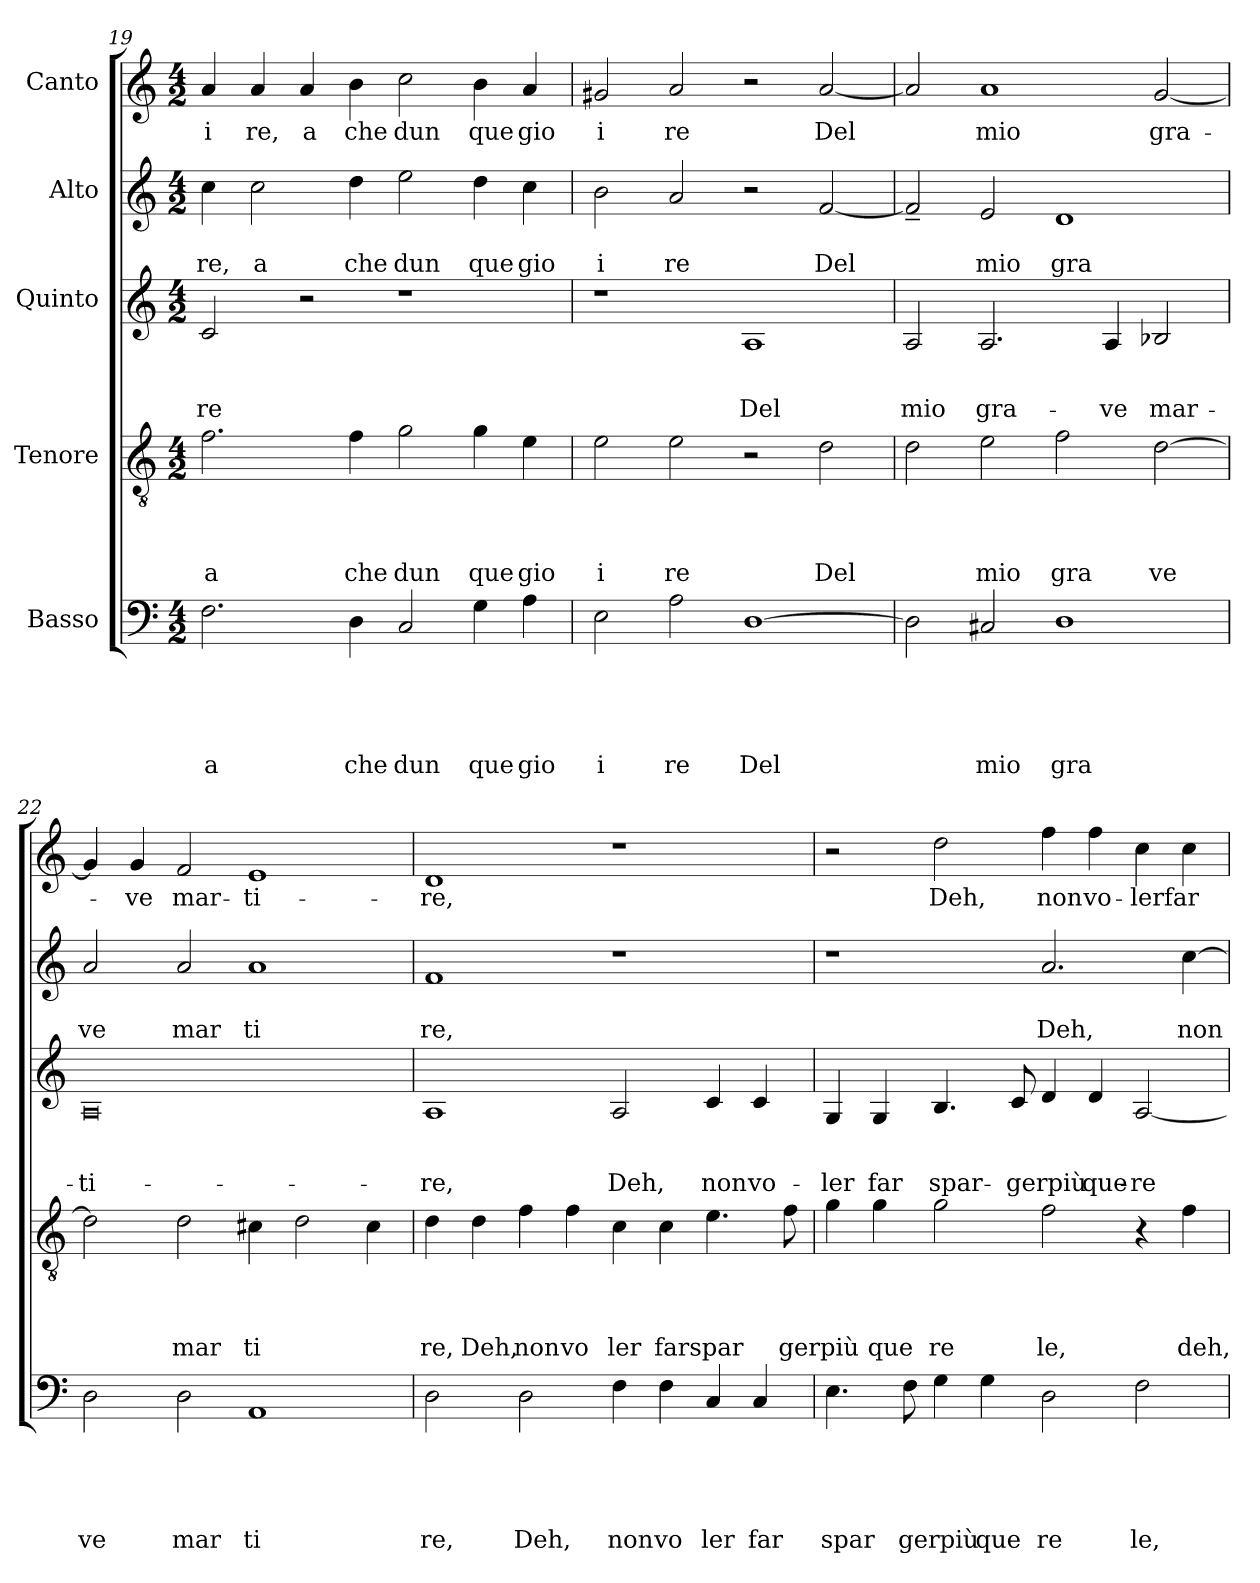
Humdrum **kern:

**kern	**text	**text	**text	**text	**text	**kern	**text	**text	**text	**text	**kern	**text	**text	**text	**kern	**text	**text	**kern	**text
*part5	*part5	*part5	*part5	*part5	*part5	*part4	*part4	*part4	*part4	*part4	*part3	*part3	*part3	*part3	*part2	*part2	*part2	*part1	*part1
*staff5	*staff5	*staff5	*staff5	*staff5	*staff5	*staff4	*staff4	*staff4	*staff4	*staff4	*staff3	*staff3	*staff3	*staff3	*staff2	*staff2	*staff2	*staff1	*staff1
*I"Basso	*	*	*	*	*	*I"Tenore	*	*	*	*	*I"Quinto	*	*	*	*I"Alto	*	*	*I"Canto	*
*clefF4	*	*	*	*	*	*clefGv2	*	*	*	*	*clefG2	*	*	*	*clefG2	*	*	*clefG2	*
*k[]	*	*	*	*	*	*k[]	*	*	*	*	*k[]	*	*	*	*k[]	*	*	*k[]	*
*C:	*	*	*	*	*	*C:	*	*	*	*	*C:	*	*	*	*C:	*	*	*C:	*
*M4/2	*	*	*	*	*	*M4/2	*	*	*	*	*M4/2	*	*	*	*M4/2	*	*	*M4/2	*
=19	=19	=19	=19	=19	=19	=19	=19	=19	=19	=19	=19	=19	=19	=19	=19	=19	=19	=19	=19
!	!	!	!	!	!LO:LY:b	!	!	!	!	!LO:LY:b	!	!	!	!LO:LY:b	!	!	!LO:LY:b	!	!LO:LY:b
2.F\	.	.	.	.	a	2.f\	.	.	.	a	2c/	.	.	-re	4cc\	.	re,	4a/	i
!	!	!	!	!	!	!	!	!	!	!	!	!	!	!	!	!	!LO:LY:b	!	!LO:LY:b
.	.	.	.	.	.	.	.	.	.	.	.	.	.	.	2cc\	.	a	4a/	re,
!	!	!	!	!	!	!	!	!	!	!	!	!	!	!	!	!	!	!	!LO:LY:b
.	.	.	.	.	.	.	.	.	.	.	2r	.	.	.	.	.	.	4a/	a
!	!	!	!	!	!LO:LY:b	!	!	!	!	!LO:LY:b	!	!	!	!	!	!	!LO:LY:b	!	!LO:LY:b
4D\	.	.	.	.	che	4f\	.	.	.	che	.	.	.	.	4dd\	.	che	4b\	che
!	!	!	!	!	!LO:LY:b	!	!	!	!	!LO:LY:b	!	!	!	!	!	!	!LO:LY:b	!	!LO:LY:b
2C/	.	.	.	.	dun	2g\	.	.	.	dun	1r	.	.	.	2ee\	.	dun	2cc\	dun
!	!	!	!	!	!LO:LY:b	!	!	!	!	!LO:LY:b	!	!	!	!	!	!	!LO:LY:b	!	!LO:LY:b
4G\	.	.	.	.	que	4g\	.	.	.	que	.	.	.	.	4dd\	.	que	4b\	que
!	!	!	!	!	!LO:LY:b	!	!	!	!	!LO:LY:b	!	!	!	!	!	!	!LO:LY:b	!	!LO:LY:b
4A\	.	.	.	.	gio	4e\	.	.	.	gio	.	.	.	.	4cc\	.	gio	4a/	gio
=20	=20	=20	=20	=20	=20	=20	=20	=20	=20	=20	=20	=20	=20	=20	=20	=20	=20	=20	=20
!	!	!	!	!	!LO:LY:b	!	!	!	!	!LO:LY:b	!	!	!	!	!	!	!LO:LY:b	!	!LO:LY:b
2E\	.	.	.	.	i	2e\	.	.	.	i	1r	.	.	.	2b\	.	i	2g#X/	i
!	!	!	!	!	!LO:LY:b	!	!	!	!	!LO:LY:b	!	!	!	!	!	!	!LO:LY:b	!	!LO:LY:b
2A\	.	.	.	.	re	2e\	.	.	.	re	.	.	.	.	2a/	.	re	2a/	re
!	!	!	!	!	!LO:LY:b	!	!	!	!	!	!	!	!	!LO:LY:b	!	!	!	!	!
[<1D	.	.	.	.	Del	2r	.	.	.	.	1A	.	.	Del	2r	.	.	2r	.
!	!	!	!	!	!	!	!	!	!	!LO:LY:b	!	!	!	!	!	!	!LO:LY:b	!	!LO:LY:b
.	.	.	.	.	.	2d\	.	.	.	Del	.	.	.	.	[<2f/	.	Del	[<2a/	Del
!!LO:LB:g=z
=21	=21	=21	=21	=21	=21	=21	=21	=21	=21	=21	=21	=21	=21	=21	=21	=21	=21	=21	=21
!	!	!	!	!	!	!	!	!	!	!	!	!	!	!LO:LY:b	!	!	!	!	!
2D\]	.	.	.	.	.	2d\	.	.	.	.	2A/	.	.	mio	2f~</]	.	.	2a/]	.
!	!	!	!	!	!LO:LY:b	!	!	!	!	!LO:LY:b	!	!	!	!LO:LY:b	!	!	!LO:LY:b	!	!LO:LY:b
2C#X/	.	.	.	.	mio	2e\	.	.	.	mio	2.A/	.	.	gra-	2e/	.	mio	1a	mio
!	!	!	!	!	!LO:LY:b	!	!	!	!	!LO:LY:b	!	!	!	!	!	!	!LO:LY:b	!	!
1D	.	.	.	.	gra	2f\	.	.	.	gra	.	.	.	.	1d	.	gra	.	.
!	!	!	!	!	!	!	!	!	!	!	!	!	!	!LO:LY:b	!	!	!	!	!
.	.	.	.	.	.	.	.	.	.	.	4A/	.	.	-ve	.	.	.	.	.
!	!	!	!	!	!	!	!	!	!	!LO:LY:b	!	!	!	!LO:LY:b	!	!	!	!	!LO:LY:b
.	.	.	.	.	.	[>2d\	.	.	.	ve	2B-X/	.	.	mar-	.	.	.	[<2g/	gra-
=22	=22	=22	=22	=22	=22	=22	=22	=22	=22	=22	=22	=22	=22	=22	=22	=22	=22	=22	=22
!	!	!	!	!	!LO:LY:b	!	!	!	!	!	!	!	!	!LO:LY:b	!	!	!LO:LY:b	!	!
2D\	.	.	.	.	ve	2d\]	.	.	.	.	0A	.	.	-ti-	2a/	.	ve	4g/]	.
!	!	!	!	!	!	!	!	!	!	!	!	!	!	!	!	!	!	!	!LO:LY:b
.	.	.	.	.	.	.	.	.	.	.	.	.	.	.	.	.	.	4g/	-ve
!	!	!	!	!	!LO:LY:b	!	!	!	!	!LO:LY:b	!	!	!	!	!	!	!LO:LY:b	!	!LO:LY:b
2D\	.	.	.	.	mar	2d\	.	.	.	mar	.	.	.	.	2a/	.	mar	2f/	mar-
!	!	!	!	!	!LO:LY:b	!	!	!	!	!LO:LY:b	!	!	!	!	!	!	!LO:LY:b	!	!LO:LY:b
1AA	.	.	.	.	ti	4c#X\	.	.	.	ti	.	.	.	.	1a	.	ti	1e	-ti-
.	.	.	.	.	.	2d\	.	.	.	.	.	.	.	.	.	.	.	.	.
.	.	.	.	.	.	4c#\	.	.	.	.	.	.	.	.	.	.	.	.	.
=23	=23	=23	=23	=23	=23	=23	=23	=23	=23	=23	=23	=23	=23	=23	=23	=23	=23	=23	=23
!	!	!	!	!	!LO:LY:b	!	!	!	!	!LO:LY:b	!	!	!	!LO:LY:b	!	!	!LO:LY:b	!	!LO:LY:b
2D\	.	.	.	.	re,	4d\	.	.	.	re,	1A	.	.	-re,	1f	.	re,	1d	-re,
!	!	!	!	!	!	!	!	!	!	!LO:LY:b	!	!	!	!	!	!	!	!	!
.	.	.	.	.	.	4d\	.	.	.	Deh,	.	.	.	.	.	.	.	.	.
!	!	!	!	!	!LO:LY:b	!	!	!	!	!LO:LY:b	!	!	!	!	!	!	!	!	!
2D\	.	.	.	.	Deh,	4f\	.	.	.	non	.	.	.	.	.	.	.	.	.
!	!	!	!	!	!	!	!	!	!	!LO:LY:b	!	!	!	!	!	!	!	!	!
.	.	.	.	.	.	4f\	.	.	.	vo	.	.	.	.	.	.	.	.	.
!	!	!	!	!	!LO:LY:b	!	!	!	!	!LO:LY:b	!	!	!	!LO:LY:b	!	!	!	!	!
4F\	.	.	.	.	non	4c\	.	.	.	ler	2A/	.	.	Deh,	1r	.	.	1r	.
!	!	!	!	!	!LO:LY:b	!	!	!	!	!LO:LY:b	!	!	!	!	!	!	!	!	!
4F\	.	.	.	.	vo	4c\	.	.	.	farspar	.	.	.	.	.	.	.	.	.
!	!	!	!	!	!LO:LY:b	!	!	!	!	!	!	!	!	!LO:LY:b	!	!	!	!	!
4C/	.	.	.	.	ler	4.e\	.	.	.	.	4c/	.	.	non	.	.	.	.	.
!	!	!	!	!	!LO:LY:b	!	!	!	!	!	!	!	!	!LO:LY:b	!	!	!	!	!
4C/	.	.	.	.	far	.	.	.	.	.	4c/	.	.	vo-	.	.	.	.	.
!	!	!	!	!	!	!	!	!	!	!LO:LY:b	!	!	!	!	!	!	!	!	!
.	.	.	.	.	.	8f\	.	.	.	gerpiù	.	.	.	.	.	.	.	.	.
=24	=24	=24	=24	=24	=24	=24	=24	=24	=24	=24	=24	=24	=24	=24	=24	=24	=24	=24	=24
!	!	!	!	!	!LO:LY:b	!	!	!	!	!	!	!	!	!LO:LY:b	!	!	!	!	!
4.E\	.	.	.	.	spar	4g\	.	.	.	.	4G/	.	.	-ler	1r	.	.	2r	.
!	!	!	!	!	!	!	!	!	!	!LO:LY:b	!	!	!	!LO:LY:b	!	!	!	!	!
.	.	.	.	.	.	4g\	.	.	.	que	4G/	.	.	far	.	.	.	.	.
!	!	!	!	!	!LO:LY:b	!	!	!	!	!	!	!	!	!	!	!	!	!	!
8F\	.	.	.	.	gerpiù	.	.	.	.	.	.	.	.	.	.	.	.	.	.
!	!	!	!	!	!	!	!	!	!	!LO:LY:b	!	!	!	!LO:LY:b	!	!	!	!	!LO:LY:b
4G\	.	.	.	.	.	2g\	.	.	.	re	4.B/	.	.	spar-	.	.	.	2dd\	Deh,
!	!	!	!	!	!LO:LY:b	!	!	!	!	!	!	!	!	!	!	!	!	!	!
4G\	.	.	.	.	que	.	.	.	.	.	.	.	.	.	.	.	.	.	.
!	!	!	!	!	!	!	!	!	!	!	!	!	!	!LO:LY:b	!	!	!	!	!
.	.	.	.	.	.	.	.	.	.	.	8c/	.	.	-gerpiù	.	.	.	.	.
!	!	!	!	!	!LO:LY:b	!	!	!	!	!LO:LY:b	!	!	!	!	!	!	!LO:LY:b	!	!LO:LY:b
2D\	.	.	.	.	re	2f\	.	.	.	le,	4d/	.	.	.	2.a/	.	Deh,	4ff\	non
!	!	!	!	!	!	!	!	!	!	!	!	!	!	!LO:LY:b	!	!	!	!	!LO:LY:b
.	.	.	.	.	.	.	.	.	.	.	4d/	.	.	que-	.	.	.	4ff\	vo-
!	!	!	!	!	!LO:LY:b	!	!	!	!	!	!	!	!	!LO:LY:b	!	!	!	!	!LO:LY:b
2F\	.	.	.	.	le,	4r	.	.	.	.	[<2A/	.	.	-re-	.	.	.	4cc\	-lerfar
!	!	!	!	!	!	!	!	!	!	!LO:LY:b	!	!	!	!	!	!	!LO:LY:b	!	!
.	.	.	.	.	.	4f\	.	.	.	deh,	.	.	.	.	[>4cc\	.	non	4cc\	.
=	=	=	=	=	=	=	=	=	=	=	=	=	=	=	=	=	=	=	=
*-	*-	*-	*-	*-	*-	*-	*-	*-	*-	*-	*-	*-	*-	*-	*-	*-	*-	*-	*-
